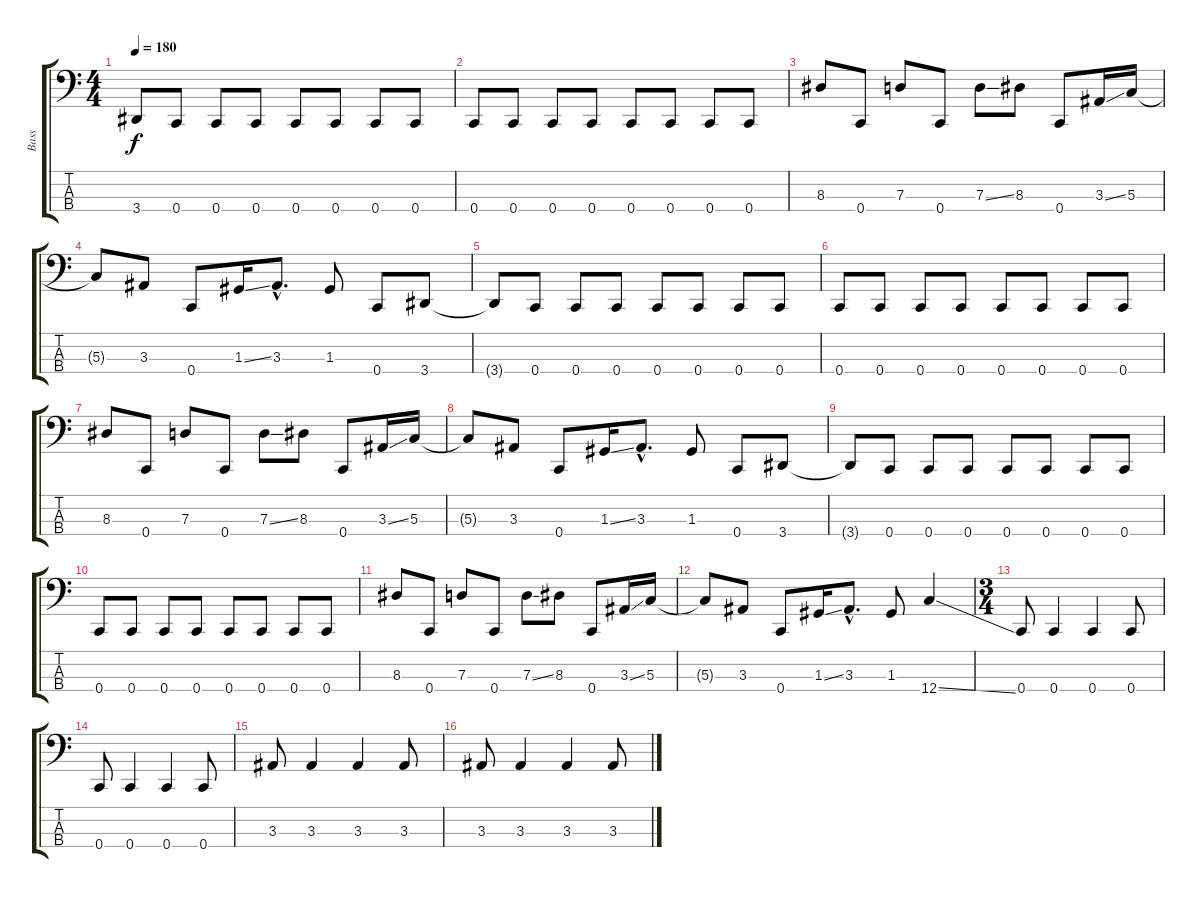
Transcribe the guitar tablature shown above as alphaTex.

\track ("Bass" "Bass") {instrument electricbasspick}
\staff {score tabs}
\tuning (F2 C2 G1 C1) {hide}
\ts (4 4)
\tempo 180
\clef f4
\ks c
3.4{t}.8{dy f} 0.4.8 0.4.8 0.4.8 0.4.8 0.4.8 0.4.8 0.4.8 |
0.4.8 0.4.8 0.4.8 0.4.8 0.4.8 0.4.8 0.4.8 0.4.8 |
8.3.8 0.4.8 7.3.8 0.4.8 7.3{ss}.8 8.3.8 0.4.8 3.3{ss}.16 5.3.16 |
5.3{t}.8 3.3.8 0.4.8 1.3{ss}.16 3.3{hac}.8{d} 1.3.8 0.4.8 3.4.8 |
3.4{t}.8 0.4.8 0.4.8 0.4.8 0.4.8 0.4.8 0.4.8 0.4.8 |
0.4.8 0.4.8 0.4.8 0.4.8 0.4.8 0.4.8 0.4.8 0.4.8 |
8.3.8 0.4.8 7.3.8 0.4.8 7.3{ss}.8 8.3.8 0.4.8 3.3{ss}.16 5.3.16 |
5.3{t}.8 3.3.8 0.4.8 1.3{ss}.16 3.3{hac}.8{d} 1.3.8 0.4.8 3.4.8 |
3.4{t}.8 0.4.8 0.4.8 0.4.8 0.4.8 0.4.8 0.4.8 0.4.8 |
0.4.8 0.4.8 0.4.8 0.4.8 0.4.8 0.4.8 0.4.8 0.4.8 |
8.3.8 0.4.8 7.3.8 0.4.8 7.3{ss}.8 8.3.8 0.4.8 3.3{ss}.16 5.3.16 |
5.3{t}.8 3.3.8 0.4.8 1.3{ss}.16 3.3{hac}.8{d} 1.3.8 12.4{ss}.4 |
\ts (3 4)
0.4.8 0.4.4 0.4.4 0.4.8 |
0.4.8 0.4.4 0.4.4 0.4.8 |
3.3.8 3.3.4 3.3.4 3.3.8 |
3.3.8 3.3.4 3.3.4 3.3.8
